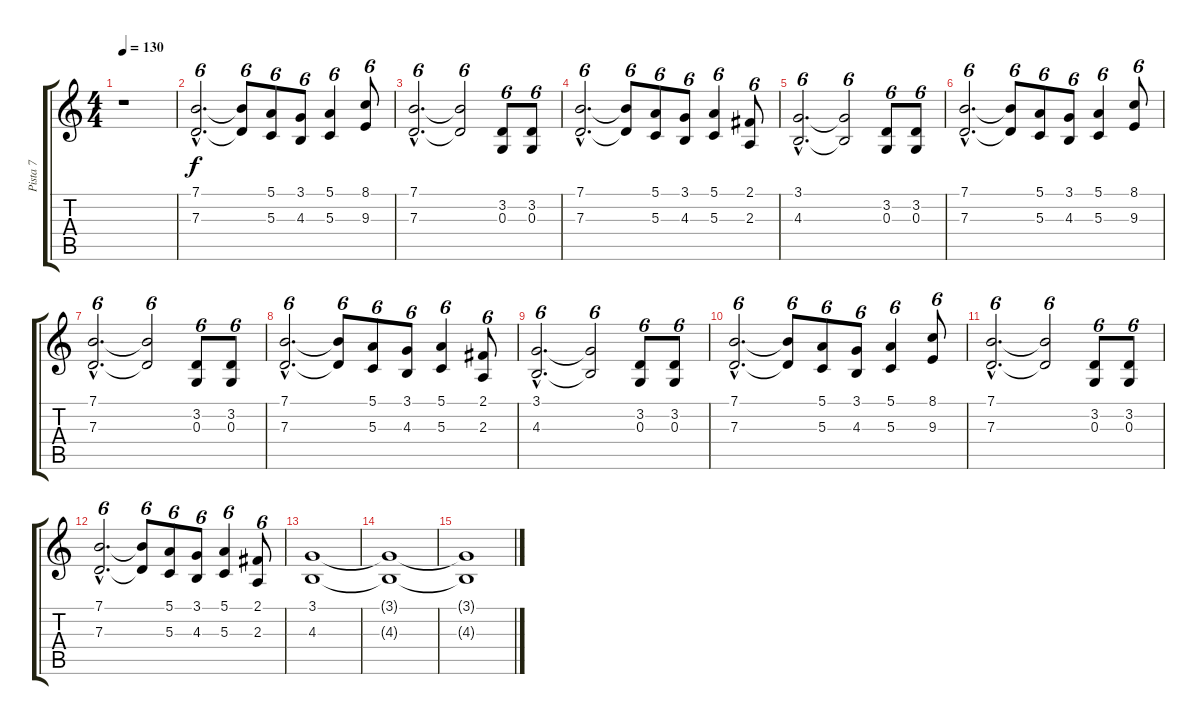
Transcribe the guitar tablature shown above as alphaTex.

\track ("Pista 7" "Pista 7") {instrument brasssection}
\staff {score tabs}
\tuning (E4 B3 G3 D3 A2 E2) {hide}
\ts (4 4)
\tempo 130
\clef g2
\ks c
r.1{dy f} |
(7.1{hac} 7.3{hac}).2{d tu (6 4)} (7.1{t} 7.3{t}).8{tu (6 4)} (5.1 5.3).8{tu (6 4)} (3.1 4.3).8{tu (6 4)} (5.1 5.3).4{tu (6 4)} (8.1 9.3).8{tu (6 4)} |
(7.1{hac} 7.3{hac}).2{d tu (6 4)} (7.1{t} 7.3{t}).2{tu (6 4)} (3.2 0.3).8{tu (6 4)} (3.2 0.3).8{tu (6 4)} |
(7.1{hac} 7.3{hac}).2{d tu (6 4)} (7.1{t} 7.3{t}).8{tu (6 4)} (5.1 5.3).8{tu (6 4)} (3.1 4.3).8{tu (6 4)} (5.1 5.3).4{tu (6 4)} (2.1 2.3).8{tu (6 4)} |
(3.1{hac} 4.3{hac}).2{d tu (6 4)} (3.1{t} 4.3{t}).2{tu (6 4)} (3.2 0.3).8{tu (6 4)} (3.2 0.3).8{tu (6 4)} |
(7.1{hac} 7.3{hac}).2{d tu (6 4)} (7.1{t} 7.3{t}).8{tu (6 4)} (5.1 5.3).8{tu (6 4)} (3.1 4.3).8{tu (6 4)} (5.1 5.3).4{tu (6 4)} (8.1 9.3).8{tu (6 4)} |
(7.1{hac} 7.3{hac}).2{d tu (6 4)} (7.1{t} 7.3{t}).2{tu (6 4)} (3.2 0.3).8{tu (6 4)} (3.2 0.3).8{tu (6 4)} |
(7.1{hac} 7.3{hac}).2{d tu (6 4)} (7.1{t} 7.3{t}).8{tu (6 4)} (5.1 5.3).8{tu (6 4)} (3.1 4.3).8{tu (6 4)} (5.1 5.3).4{tu (6 4)} (2.1 2.3).8{tu (6 4)} |
(3.1{hac} 4.3{hac}).2{d tu (6 4)} (3.1{t} 4.3{t}).2{tu (6 4)} (3.2 0.3).8{tu (6 4)} (3.2 0.3).8{tu (6 4)} |
(7.1{hac} 7.3{hac}).2{d tu (6 4)} (7.1{t} 7.3{t}).8{tu (6 4)} (5.1 5.3).8{tu (6 4)} (3.1 4.3).8{tu (6 4)} (5.1 5.3).4{tu (6 4)} (8.1 9.3).8{tu (6 4)} |
(7.1{hac} 7.3{hac}).2{d tu (6 4)} (7.1{t} 7.3{t}).2{tu (6 4)} (3.2 0.3).8{tu (6 4)} (3.2 0.3).8{tu (6 4)} |
(7.1{hac} 7.3{hac}).2{d tu (6 4)} (7.1{t} 7.3{t}).8{tu (6 4)} (5.1 5.3).8{tu (6 4)} (3.1 4.3).8{tu (6 4)} (5.1 5.3).4{tu (6 4)} (2.1 2.3).8{tu (6 4)} |
(3.1 4.3).1{volume 0} |
(3.1{t} 4.3{t}).1 |
(3.1{t} 4.3{t}).1
